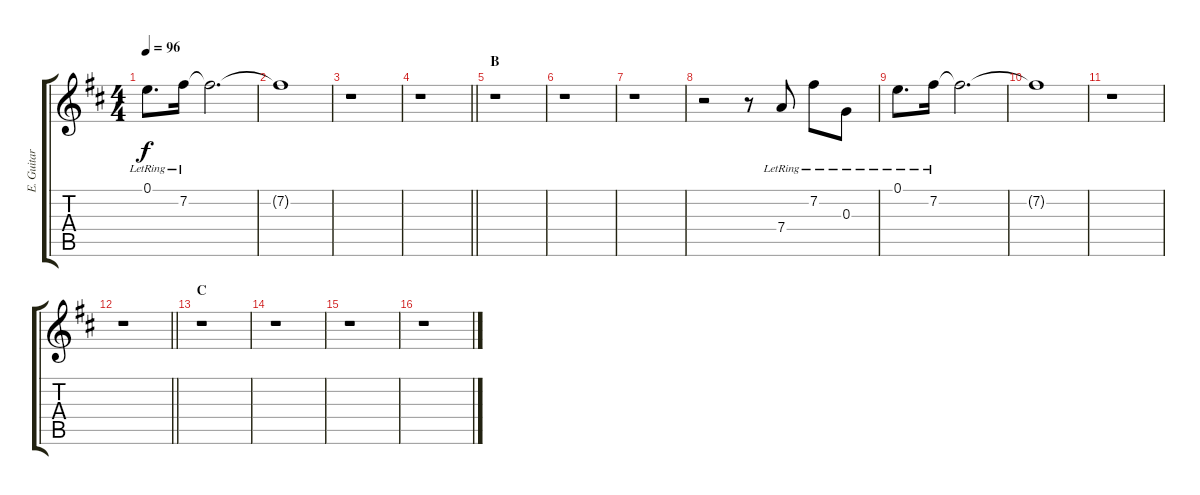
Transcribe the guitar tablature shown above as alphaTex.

\track ("E. Guitar I" "E. Guitar ") {instrument electricguitarclean}
\staff {score tabs}
\tuning (E4 B3 G3 D3 A2 E2) {hide}
\ts (4 4)
\tempo 96
\clef g2
\ks d
0.1{lr}.8{d dy f} 7.2{lr}.16 7.2{t}.2{d} |
7.2{t}.1 |
r.1 |
\barLineRight lightlight
r.1 |
\section ("" "B")
r.1 |
r.1 |
r.1 |
r.2 r.8 7.4{lr}.8 7.2{lr}.8 0.3{lr}.8 |
0.1{lr}.8{d} 7.2{lr}.16 7.2{t}.2{d} |
7.2{t}.1 |
r.1 |
\barLineRight lightlight
r.1 |
\section ("" "C")
r.1 |
r.1 |
r.1 |
r.1
